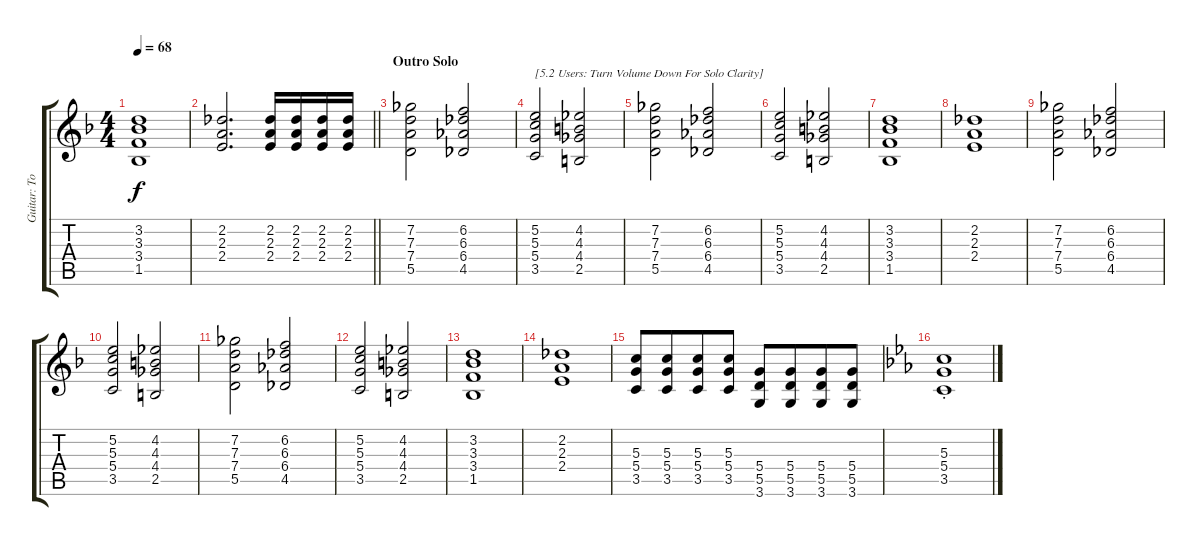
\track ("Guitar: Tony" "Guitar: To") {instrument distortionguitar}
\staff {score tabs}
\tuning (E4 B3 G3 D3 A2 E2) {hide}
\ts (4 4)
\tempo 68
\clef g2
\ks dminor
(3.2 3.3 3.4 1.5).1{dy f} |
\barLineRight lightlight
(2.2 2.3 2.4).2{d} (2.2 2.3 2.4).16 (2.2 2.3 2.4).16 (2.2 2.3 2.4).16 (2.2 2.3 2.4).16 |
\section ("" "Outro Solo")
(7.2 7.3 7.4 5.5).2{volume 8} (6.2 6.3 6.4 4.5).2 |
(5.2 5.3 5.4 3.5).2{txt "[5.2 Users: Turn Volume Down For Solo Clarity]"} (4.2 4.3 4.4 2.5).2 |
(7.2 7.3 7.4 5.5).2 (6.2 6.3 6.4 4.5).2 |
(5.2 5.3 5.4 3.5).2 (4.2 4.3 4.4 2.5).2 |
(3.2 3.3 3.4 1.5).1 |
(2.2 2.3 2.4).1 |
(7.2 7.3 7.4 5.5).2 (6.2 6.3 6.4 4.5).2 |
(5.2 5.3 5.4 3.5).2 (4.2 4.3 4.4 2.5).2 |
(7.2 7.3 7.4 5.5).2 (6.2 6.3 6.4 4.5).2 |
(5.2 5.3 5.4 3.5).2 (4.2 4.3 4.4 2.5).2 |
(3.2 3.3 3.4 1.5).1 |
(2.2 2.3 2.4).1 |
(5.3 5.4 3.5).8 (5.3 5.4 3.5).8{beam merge} (5.3 5.4 3.5).8 (5.3 5.4 3.5).8 (5.4 5.5 3.6).8 (5.4 5.5 3.6).8{beam merge} (5.4 5.5 3.6).8 (5.4 5.5 3.6).8 |
\ks eb
(5.3{st} 5.4{st} 3.5{st}).1
